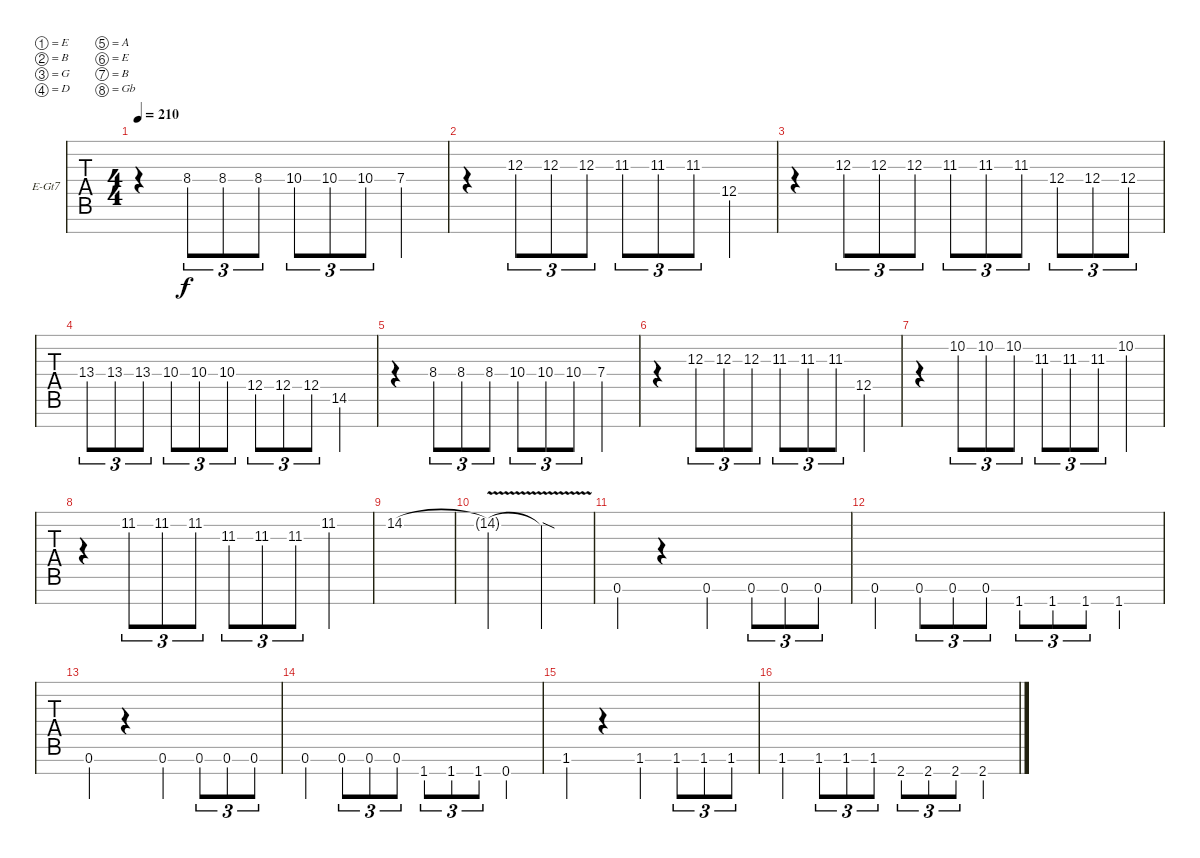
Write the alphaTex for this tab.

\bracketExtendMode groupsimilarinstruments
\firstSystemTrackNameOrientation horizontal
\otherSystemsTrackNameOrientation horizontal
\track ("Äîðîæêà 2" "E-Gt7") {instrument distortionguitar}
\staff {tabs}
\tuning (E4 B3 G3 D3 A2 E2 B1 Gb1)
\ts (4 4)
\section ("" "")
\tempo 210
\clef g2
\ks c
r.4{dy f} 8.4.8{tu (3 2)} 8.4.8{tu (3 2)} 8.4.8{tu (3 2)} 10.4.8{tu (3 2)} 10.4.8{tu (3 2)} 10.4.8{tu (3 2)} 7.4.4 |
r.4 12.3.8{tu (3 2)} 12.3.8{tu (3 2)} 12.3.8{tu (3 2)} 11.3.8{tu (3 2)} 11.3.8{tu (3 2)} 11.3.8{tu (3 2)} 12.5.4 |
r.4 12.3.8{tu (3 2)} 12.3.8{tu (3 2)} 12.3.8{tu (3 2)} 11.3.8{tu (3 2)} 11.3.8{tu (3 2)} 11.3.8{tu (3 2)} 12.4.8{tu (3 2)} 12.4.8{tu (3 2)} 12.4.8{tu (3 2)} |
13.4.8{tu (3 2)} 13.4.8{tu (3 2)} 13.4.8{tu (3 2)} 10.4.8{tu (3 2)} 10.4.8{tu (3 2)} 10.4.8{tu (3 2)} 12.5.8{tu (3 2)} 12.5.8{tu (3 2)} 12.5.8{tu (3 2)} 14.6.4 |
r.4 8.4.8{tu (3 2)} 8.4.8{tu (3 2)} 8.4.8{tu (3 2)} 10.4.8{tu (3 2)} 10.4.8{tu (3 2)} 10.4.8{tu (3 2)} 7.4.4 |
r.4 12.3.8{tu (3 2)} 12.3.8{tu (3 2)} 12.3.8{tu (3 2)} 11.3.8{tu (3 2)} 11.3.8{tu (3 2)} 11.3.8{tu (3 2)} 12.5.4 |
r.4 10.2.8{tu (3 2)} 10.2.8{tu (3 2)} 10.2.8{tu (3 2)} 11.3.8{tu (3 2)} 11.3.8{tu (3 2)} 11.3.8{tu (3 2)} 10.2.4 |
r.4 11.2.8{tu (3 2)} 11.2.8{tu (3 2)} 11.2.8{tu (3 2)} 11.3.8{tu (3 2)} 11.3.8{tu (3 2)} 11.3.8{tu (3 2)} 11.2.4 |
14.2.1 |
14.2{v t}.2 14.2{v sod t}.2 |
0.7.4 r.4 0.7.4 0.7.8{tu (3 2)} 0.7.8{tu (3 2)} 0.7.8{tu (3 2)} |
0.7.4 0.7.8{tu (3 2)} 0.7.8{tu (3 2)} 0.7.8{tu (3 2)} 1.8.8{tu (3 2)} 1.8.8{tu (3 2)} 1.8.8{tu (3 2)} 1.8.4 |
0.7.4 r.4 0.7.4 0.7.8{tu (3 2)} 0.7.8{tu (3 2)} 0.7.8{tu (3 2)} |
0.7.4 0.7.8{tu (3 2)} 0.7.8{tu (3 2)} 0.7.8{tu (3 2)} 1.8.8{tu (3 2)} 1.8.8{tu (3 2)} 1.8.8{tu (3 2)} 0.8.4 |
1.7.4 r.4 1.7.4 1.7.8{tu (3 2)} 1.7.8{tu (3 2)} 1.7.8{tu (3 2)} |
1.7.4 1.7.8{tu (3 2)} 1.7.8{tu (3 2)} 1.7.8{tu (3 2)} 2.8.8{tu (3 2)} 2.8.8{tu (3 2)} 2.8.8{tu (3 2)} 2.8.4
